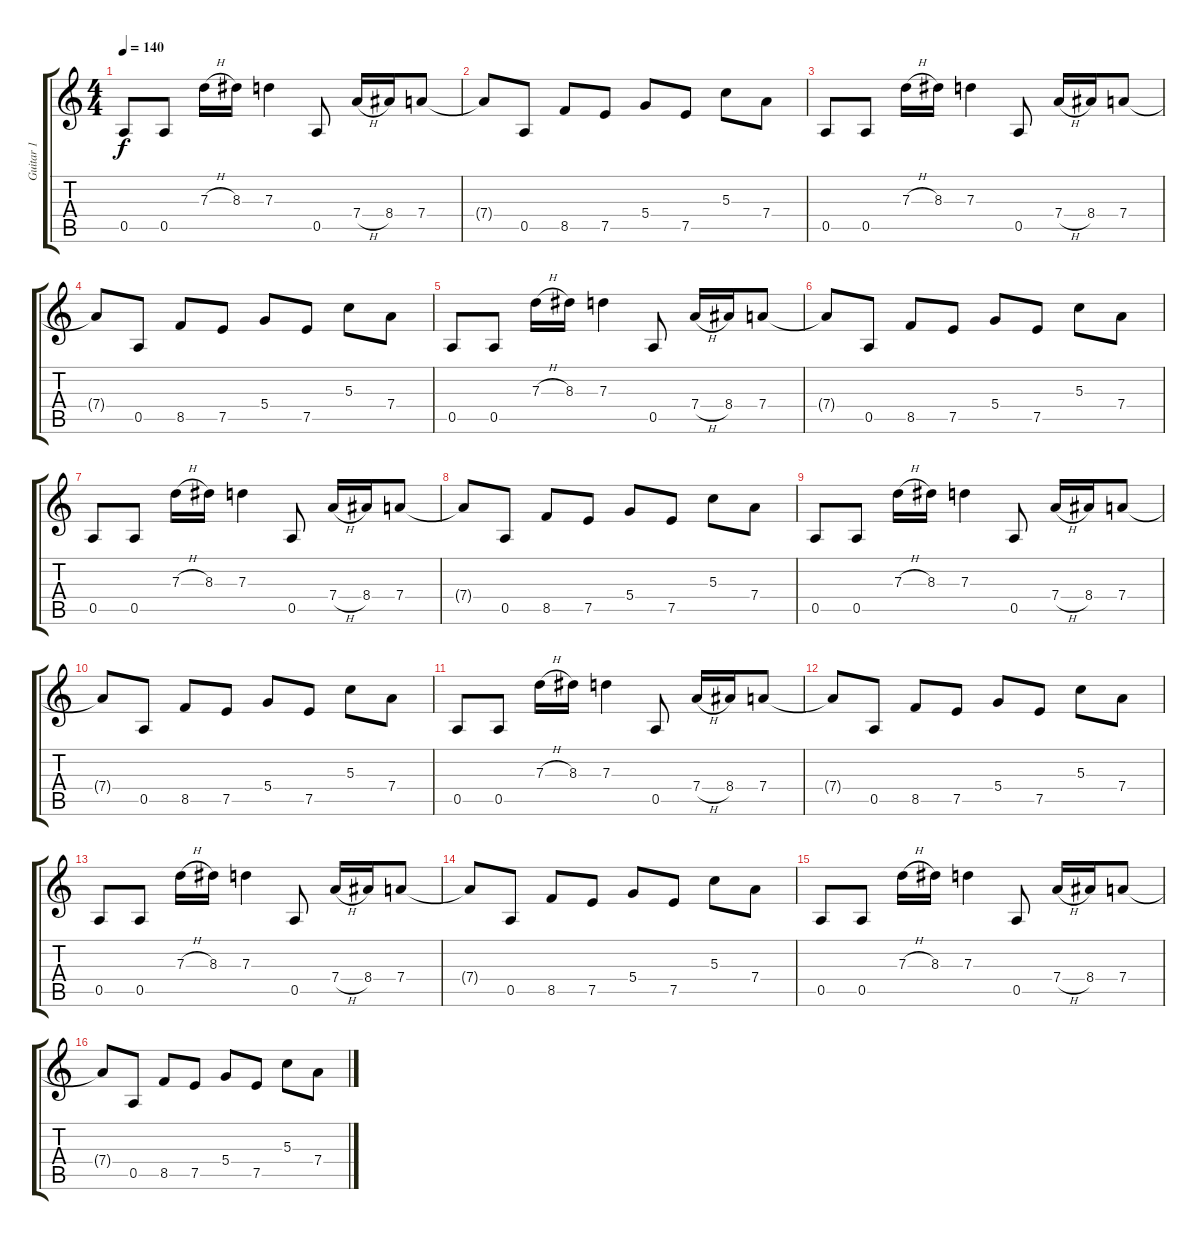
\track ("Guitar 1" "Guitar 1") {instrument overdrivenguitar}
\staff {score tabs}
\tuning (E4 B3 G3 D3 A2 E2) {hide}
\ts (4 4)
\tempo 140
\clef g2
\ks c
0.5.8{dy f instrument overdrivenguitar} 0.5.8 7.3{h}.16 8.3.16 7.3.4 0.5.8 7.4{h}.16 8.4.16 7.4.8 |
7.4{t}.8 0.5.8 8.5.8 7.5.8 5.4.8 7.5.8 5.3.8 7.4.8 |
0.5.8 0.5.8 7.3{h}.16 8.3.16 7.3.4 0.5.8 7.4{h}.16 8.4.16 7.4.8 |
7.4{t}.8 0.5.8 8.5.8 7.5.8 5.4.8 7.5.8 5.3.8 7.4.8 |
0.5.8 0.5.8 7.3{h}.16 8.3.16 7.3.4 0.5.8 7.4{h}.16 8.4.16 7.4.8 |
7.4{t}.8 0.5.8 8.5.8 7.5.8 5.4.8 7.5.8 5.3.8 7.4.8 |
0.5.8 0.5.8 7.3{h}.16 8.3.16 7.3.4 0.5.8 7.4{h}.16 8.4.16 7.4.8 |
7.4{t}.8 0.5.8 8.5.8 7.5.8 5.4.8 7.5.8 5.3.8 7.4.8 |
0.5.8 0.5.8 7.3{h}.16 8.3.16 7.3.4 0.5.8 7.4{h}.16 8.4.16 7.4.8 |
7.4{t}.8 0.5.8 8.5.8 7.5.8 5.4.8 7.5.8 5.3.8 7.4.8 |
0.5.8 0.5.8 7.3{h}.16 8.3.16 7.3.4 0.5.8 7.4{h}.16 8.4.16 7.4.8 |
7.4{t}.8 0.5.8 8.5.8 7.5.8 5.4.8 7.5.8 5.3.8 7.4.8 |
0.5.8 0.5.8 7.3{h}.16 8.3.16 7.3.4 0.5.8 7.4{h}.16 8.4.16 7.4.8 |
7.4{t}.8 0.5.8 8.5.8 7.5.8 5.4.8 7.5.8 5.3.8 7.4.8 |
0.5.8 0.5.8 7.3{h}.16 8.3.16 7.3.4 0.5.8 7.4{h}.16 8.4.16 7.4.8 |
7.4{t}.8 0.5.8 8.5.8 7.5.8 5.4.8 7.5.8 5.3.8 7.4.8
